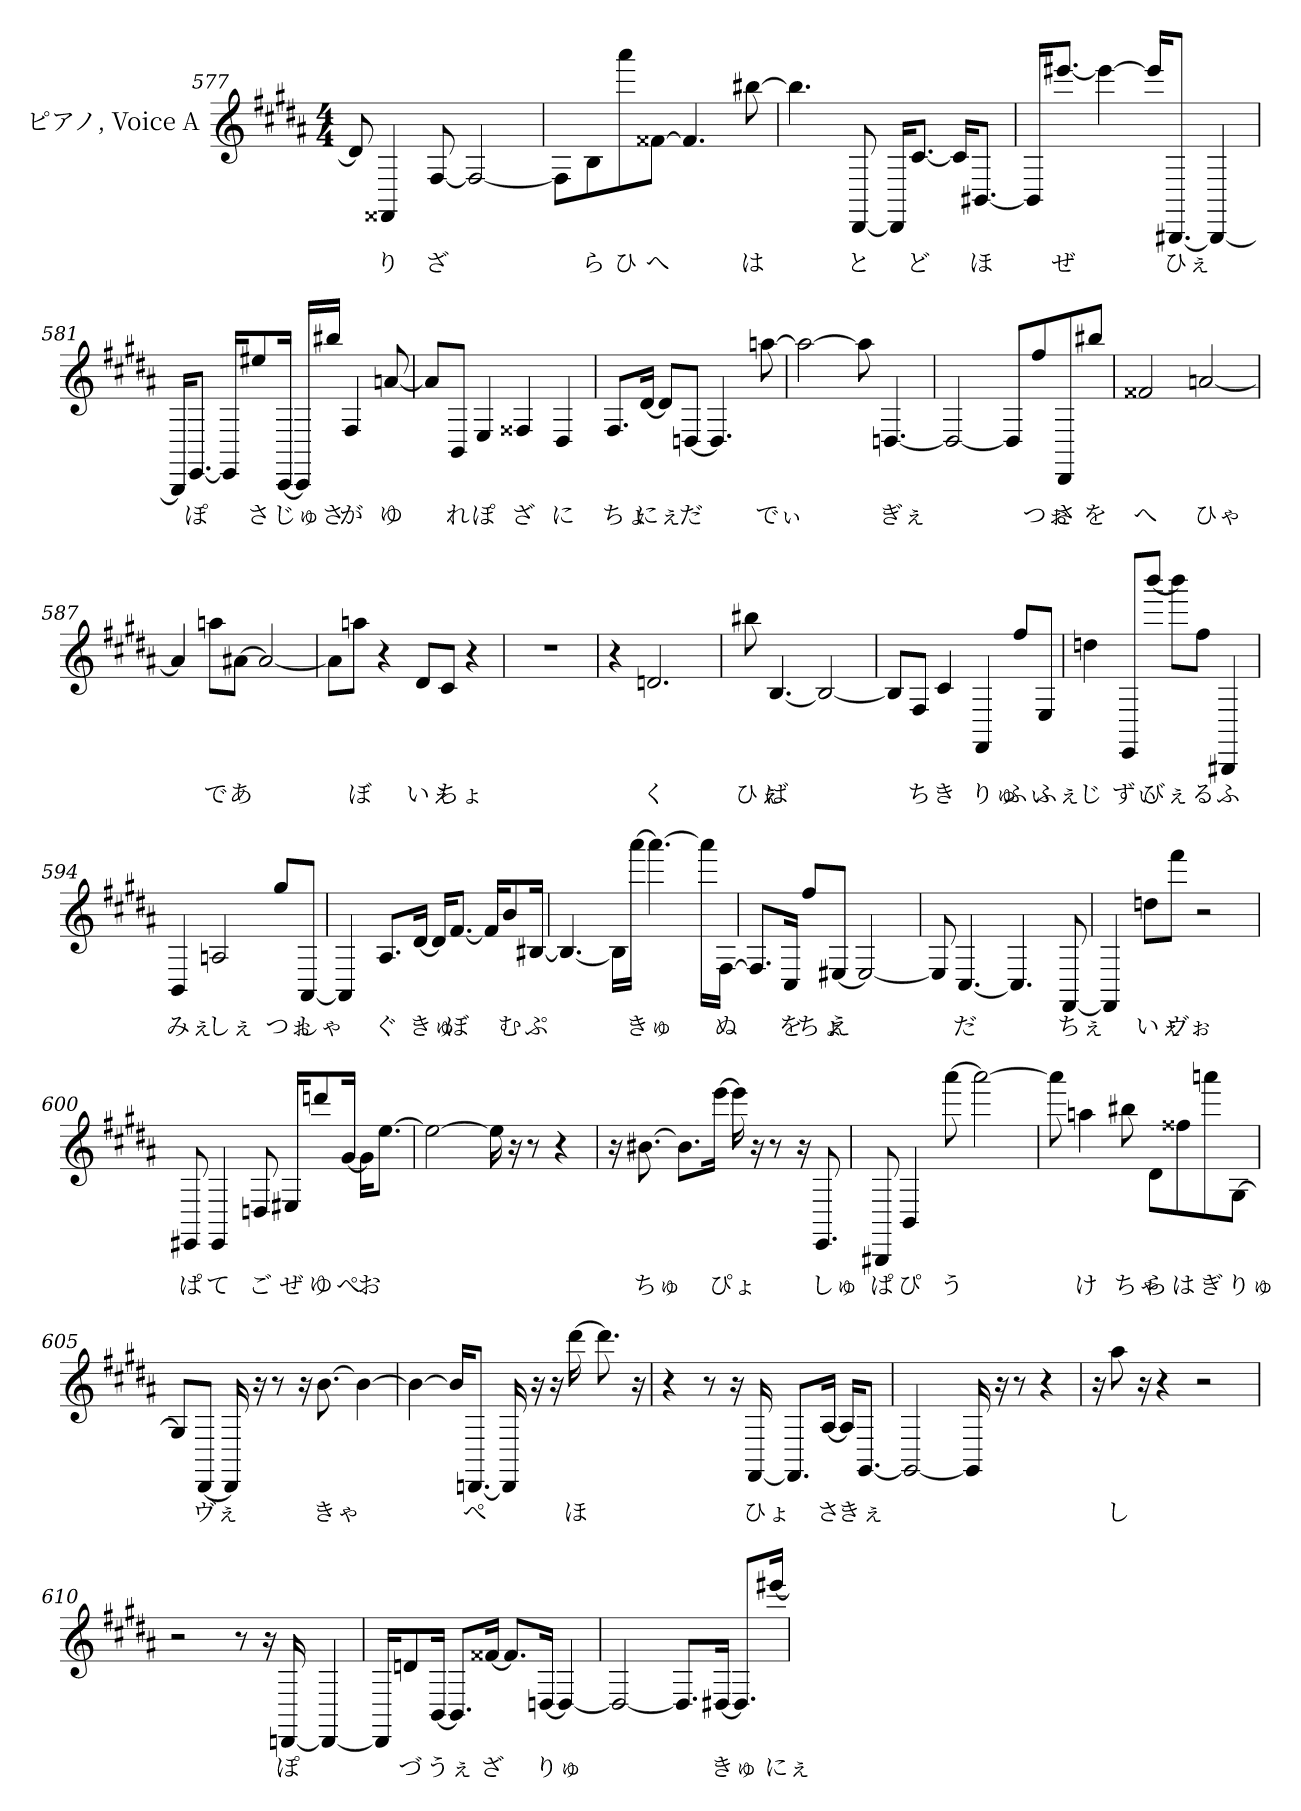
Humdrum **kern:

**kern	**text
*part1	*part1
*staff1	*staff1
*I"ピアノ, Voice A	*
*clefG2	*
*k[f#c#g#d#a#]	*
*M4/4	*
=577	=577
8d/]	.
!	!LO:LY:b
4FF##X/	り
!	!LO:LY:b
[8F#/	ざ
2F#/_	.
=578	=578
8F#\L]	.
!	!LO:LY:b
8B\	ら
!	!LO:LY:b
8aaa#\	ひ
!	!LO:LY:b
[8f##X\J	へ
4.f##/]	.
!	!LO:LY:b
[8bb#X\	は
=579	=579
4.bb#\]	.
!	!LO:LY:b
[8DD#/	と
16DD#/KL]	.
!	!LO:LY:b
[8.c#/J	ど
16c#/KL]	.
!	!LO:LY:b
[8.BB#X/J	ほ
!!LO:LB:g=z
=580	=580
16BB#/KL]	.
!	!LO:LY:b
[8.eee#X/J	ぜ
4eee#\_	.
16eee#/KL]	.
!	!LO:LY:b
[8.BBB#X/J	ひぇ
4BBB#/_	.
=581	=581
16BBB#/KL]	.
!	!LO:LY:b
[8.EE/J	ぽ
16EE/KL]	.
!	!LO:LY:b
8ee#X/	さ
!	!LO:LY:b
[16CC#/Jk	じゅ
16CC#/LL]	.
!	!LO:LY:b
16bb#X/JJ	さ
!	!LO:LY:b
4F#/	が
!	!LO:LY:b
[8an/	ゆ
=582	=582
8a/L]	.
!	!LO:LY:b
8BB/J	れ
!	!LO:LY:b
4E/	ぽ
!	!LO:LY:b
4F##X/	ざ
!	!LO:LY:b
4D#/	に
=583	=583
!	!LO:LY:b
8.F#/L	ちょ
!	!LO:LY:b
[16d#/Jk	にぇ
8d#/L]	.
!	!LO:LY:b
[8Dn/J	だ
4.D/]	.
!	!LO:LY:b
[8aan\	でぃ
!!LO:LB:g=z
=584	=584
2aa\_	.
8aa\]	.
!	!LO:LY:b
[4.Dn/	ぎぇ
=585	=585
2D/_	.
8D/L]	.
!	!LO:LY:b
8ff#/	つぉ
!	!LO:LY:b
8DD#/	さ
!	!LO:LY:b
8bb#X/J	を
=586	=586
!	!LO:LY:b
2f##X/	へ
!	!LO:LY:b
[2an/	ひゃ
=587	=587
4a/]	.
!	!LO:LY:b
8aan\L	で
!	!LO:LY:b
[8a#X\J	あ
2a#/_	.
=588	=588
8a#\L]	.
!	!LO:LY:b
8aan\J	ぼ
4r	.
!	!LO:LY:b
8d#/L	いぇ
!	!LO:LY:b
8c#/J	ちょ
4r	.
=589	=589
1r	.
=590	=590
4r	.
!	!LO:LY:b
2.dn/	く
=591	=591
!	!LO:LY:b
8bb#X\	ひぇ
!	!LO:LY:b
[4.B/	ば
2B/_	.
!!LO:LB:g=z
=592	=592
8B/L]	.
!	!LO:LY:b
8F#/J	ち
!	!LO:LY:b
4c#/	き
!	!LO:LY:b
4FF#/	りゅ
!	!LO:LY:b
8ff#/L	ふぃ
!	!LO:LY:b
8E/J	ふぇ
=593	=593
!	!LO:LY:b
4ddn\	じ
!	!LO:LY:b
8EE/L	ずぃ
!	!LO:LY:b
[8bbb/J	びぇ
8bbb\L]	.
!	!LO:LY:b
8ff#\J	る
!	!LO:LY:b
4BBB#X/	ふ
=594	=594
!	!LO:LY:b
4BB/	みぇ
!	!LO:LY:b
2An/	しぇ
!	!LO:LY:b
8gg#/L	つぉ
!	!LO:LY:b
[8AA#/J	しゃ
=595	=595
4AA#/]	.
!	!LO:LY:b
8.A#/L	ぐ
!	!LO:LY:b
[16d#/Jk	きゅ
16d#/KL]	.
!	!LO:LY:b
[8.f#/J	ぼ
16f#/KL]	.
!	!LO:LY:b
8b/	む
!	!LO:LY:b
[16B#X/Jk	ぷ
!!LO:LB:g=z
=596	=596
4.B#/_	.
16B#\LL]	.
!	!LO:LY:b
[16aaa#\JJ	きゅ
4.aaa#\_	.
16aaa#\LL]	.
!	!LO:LY:b
[16F#\JJ	ぬ
=597	=597
8.F#/L]	.
!	!LO:LY:b
16C#/Jk	を
!	!LO:LY:b
8ff#/L	ちょ
!	!LO:LY:b
[8E#X/J	え
2E#/_	.
=598	=598
8E#/]	.
!	!LO:LY:b
[4.C#/	だ
4.C#/]	.
!	!LO:LY:b
[8FF#/	ちぇ
=599	=599
4FF#/]	.
!	!LO:LY:b
8ddn\L	いぇ
!	!LO:LY:b
8fff#\J	ヴぉ
2r	.
=600	=600
!	!LO:LY:b
8EE#X/	ぱ
!	!LO:LY:b
4EE#/	て
!	!LO:LY:b
8Dn/	ご
!	!LO:LY:b
16E#X/KL	ぜ
!	!LO:LY:b
8dddn/	ゆ
!	!LO:LY:b
[16g#/Jk	ぺ
16g#\KL]	.
!	!LO:LY:b
[8.ee\J	お
!!LO:PB:g=z
=601	=601
2ee\_	.
16ee\]	.
16r	.
8r	.
4r	.
=602	=602
16r	.
!	!LO:LY:b
[8.b#X\	ちゅ
8.b#\L]	.
!	!LO:LY:b
[16eee\Jk	ぴょ
16eee\]	.
16r	.
8r	.
16r	.
!	!LO:LY:b
8.EE/	しゅ
=603	=603
!	!LO:LY:b
8BBB#X/	ぱ
!	!LO:LY:b
4BB/	ぴ
!	!LO:LY:b
[8aaa#\	う
2aaa#\_	.
=604	=604
8aaa#\]	.
!	!LO:LY:b
4aan\	け
!	!LO:LY:b
8bb#X\	ちゃ
!	!LO:LY:b
8d#\L	ら
!	!LO:LY:b
8ff##X\	は
!	!LO:LY:b
8aaan\	ぎ
!	!LO:LY:b
[8G#\J	りゅ
=605	=605
8G#/L]	.
!	!LO:LY:b
[8DD#/J	ヴぇ
16DD#/]	.
16r	.
8r	.
16r	.
!	!LO:LY:b
[8.b\	きゃ
4b\_	.
!!LO:LB:g=z
=606	=606
4b\_	.
16b/KL]	.
!	!LO:LY:b
[8.DDn/J	ぺ
16DD/]	.
16r	.
16r	.
!	!LO:LY:b
[16ddd#\	ほ
8.ddd#\]	.
16r	.
=607	=607
4r	.
8r	.
16r	.
!	!LO:LY:b
[16FF#/	ひょ
8.FF#/L]	.
!	!LO:LY:b
[16A#/Jk	さ
16A#/KL]	.
!	!LO:LY:b
[8.GG#/J	きぇ
=608	=608
2GG#/_	.
16GG#/]	.
16r	.
8r	.
4r	.
=609	=609
16r	.
!	!LO:LY:b
8aa#\	し
16r	.
4r	.
2r	.
=610	=610
2r	.
8r	.
16r	.
!	!LO:LY:b
[16DDn/	ぽ
4DD/_	.
!!LO:LB:g=z
=611	=611
16DD/KL]	.
!	!LO:LY:b
8dn/	づ
!	!LO:LY:b
[16BB/Jk	うぇ
8.BB/L]	.
!	!LO:LY:b
[16f##X/Jk	ざ
8.f##/L]	.
!	!LO:LY:b
[16Dn/Jk	りゅ
4D/_	.
=612	=612
2D/_	.
8.D/L]	.
!	!LO:LY:b
[16D#X/Jk	きゅ
8.D#/L]	.
!	!LO:LY:b
[16eee#X/Jk	にぇ
=	=
*-	*-
